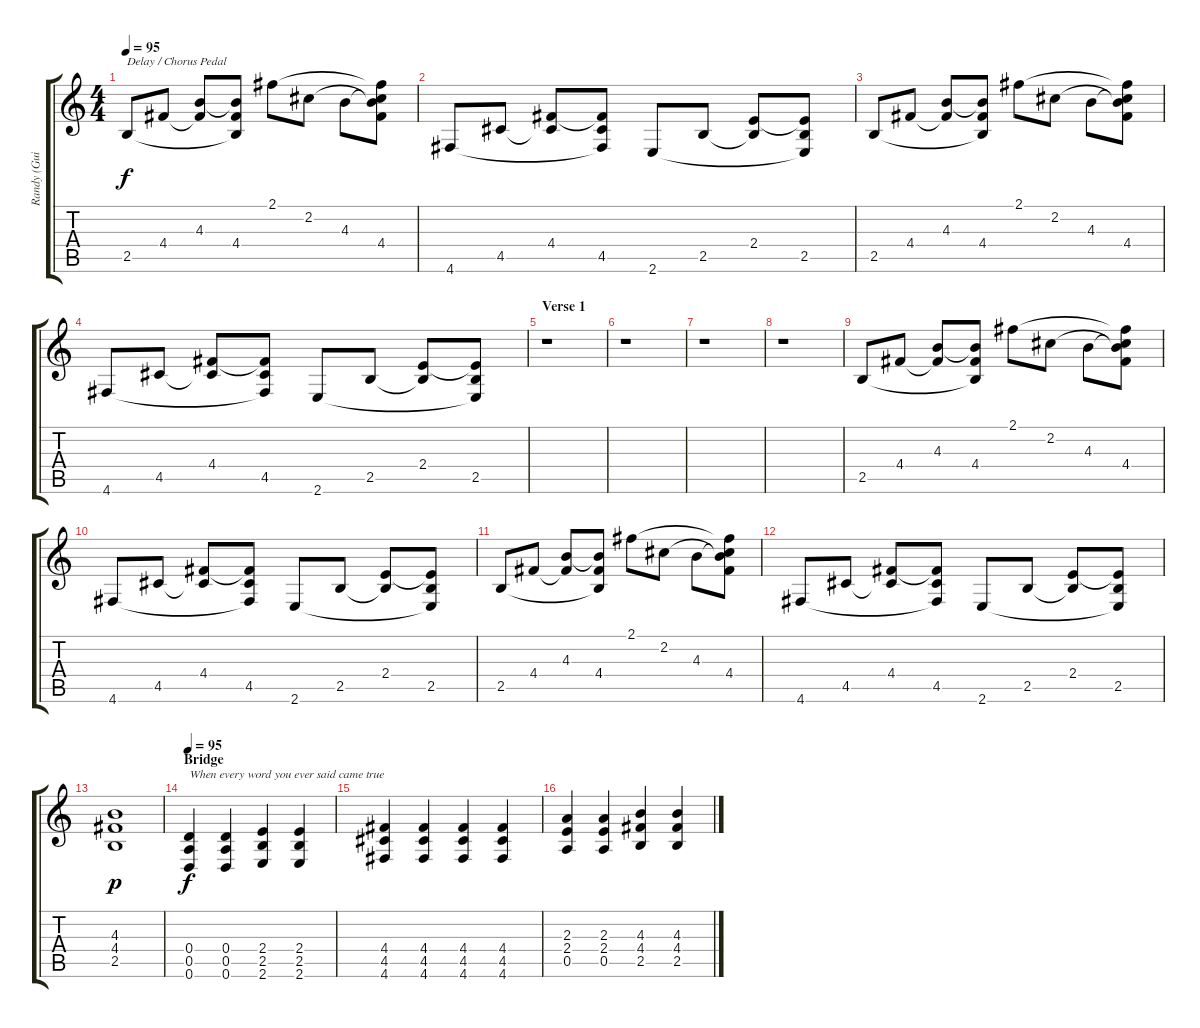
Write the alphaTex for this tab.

\track ("Randy (Guitar 1)" "Randy (Gui") {instrument overdrivenguitar}
\staff {score tabs}
\tuning (E4 B3 G3 D3 A2 D2) {hide}
\ts (4 4)
\tempo 95
\clef g2
\ks c
2.5.8{txt "Delay / Chorus Pedal" dy f instrument overdrivenguitar} 4.4.8 (4.3 4.4{t}).8 (4.3{t} 4.4 2.5{t}).8 2.1.8 2.2.8 4.3.8 (2.1{t} 2.2{t} 4.3{t} 4.4).8 |
4.6.8 4.5.8 (4.4 4.5{t}).8 (4.4{t} 4.5 4.6{t}).8 2.6.8 2.5.8 (2.4 2.5{t}).8 (2.4{t} 2.5 2.6{t}).8 |
2.5.8 4.4.8 (4.3 4.4{t}).8 (4.3{t} 4.4 2.5{t}).8 2.1.8 2.2.8 4.3.8 (2.1{t} 2.2{t} 4.3{t} 4.4).8 |
4.6.8 4.5.8 (4.4 4.5{t}).8 (4.4{t} 4.5 4.6{t}).8 2.6.8 2.5.8 (2.4 2.5{t}).8 (2.4{t} 2.5 2.6{t}).8 |
\section ("" "Verse 1")
r.1 |
r.1 |
r.1 |
r.1 |
2.5.8 4.4.8 (4.3 4.4{t}).8 (4.3{t} 4.4 2.5{t}).8 2.1.8 2.2.8 4.3.8 (2.1{t} 2.2{t} 4.3{t} 4.4).8 |
4.6.8 4.5.8 (4.4 4.5{t}).8 (4.4{t} 4.5 4.6{t}).8 2.6.8 2.5.8 (2.4 2.5{t}).8 (2.4{t} 2.5 2.6{t}).8 |
2.5.8 4.4.8 (4.3 4.4{t}).8 (4.3{t} 4.4 2.5{t}).8 2.1.8 2.2.8 4.3.8 (2.1{t} 2.2{t} 4.3{t} 4.4).8 |
4.6.8 4.5.8 (4.4 4.5{t}).8 (4.4{t} 4.5 4.6{t}).8 2.6.8 2.5.8 (2.4 2.5{t}).8 (2.4{t} 2.5 2.6{t}).8 |
(4.3 4.4 2.5).1{dy p} |
\section ("" "Bridge")
\tempo 95
(0.4 0.5 0.6).4{txt "When every word you ever said came true" dy f instrument acousticguitarsteel} (0.4 0.5 0.6).4 (2.4 2.5 2.6).4 (2.4 2.5 2.6).4 |
(4.4 4.5 4.6).4 (4.4 4.5 4.6).4 (4.4 4.5 4.6).4 (4.4 4.5 4.6).4 |
(2.3 2.4 0.5).4 (2.3 2.4 0.5).4 (4.3 4.4 2.5).4 (4.3 4.4 2.5).4
